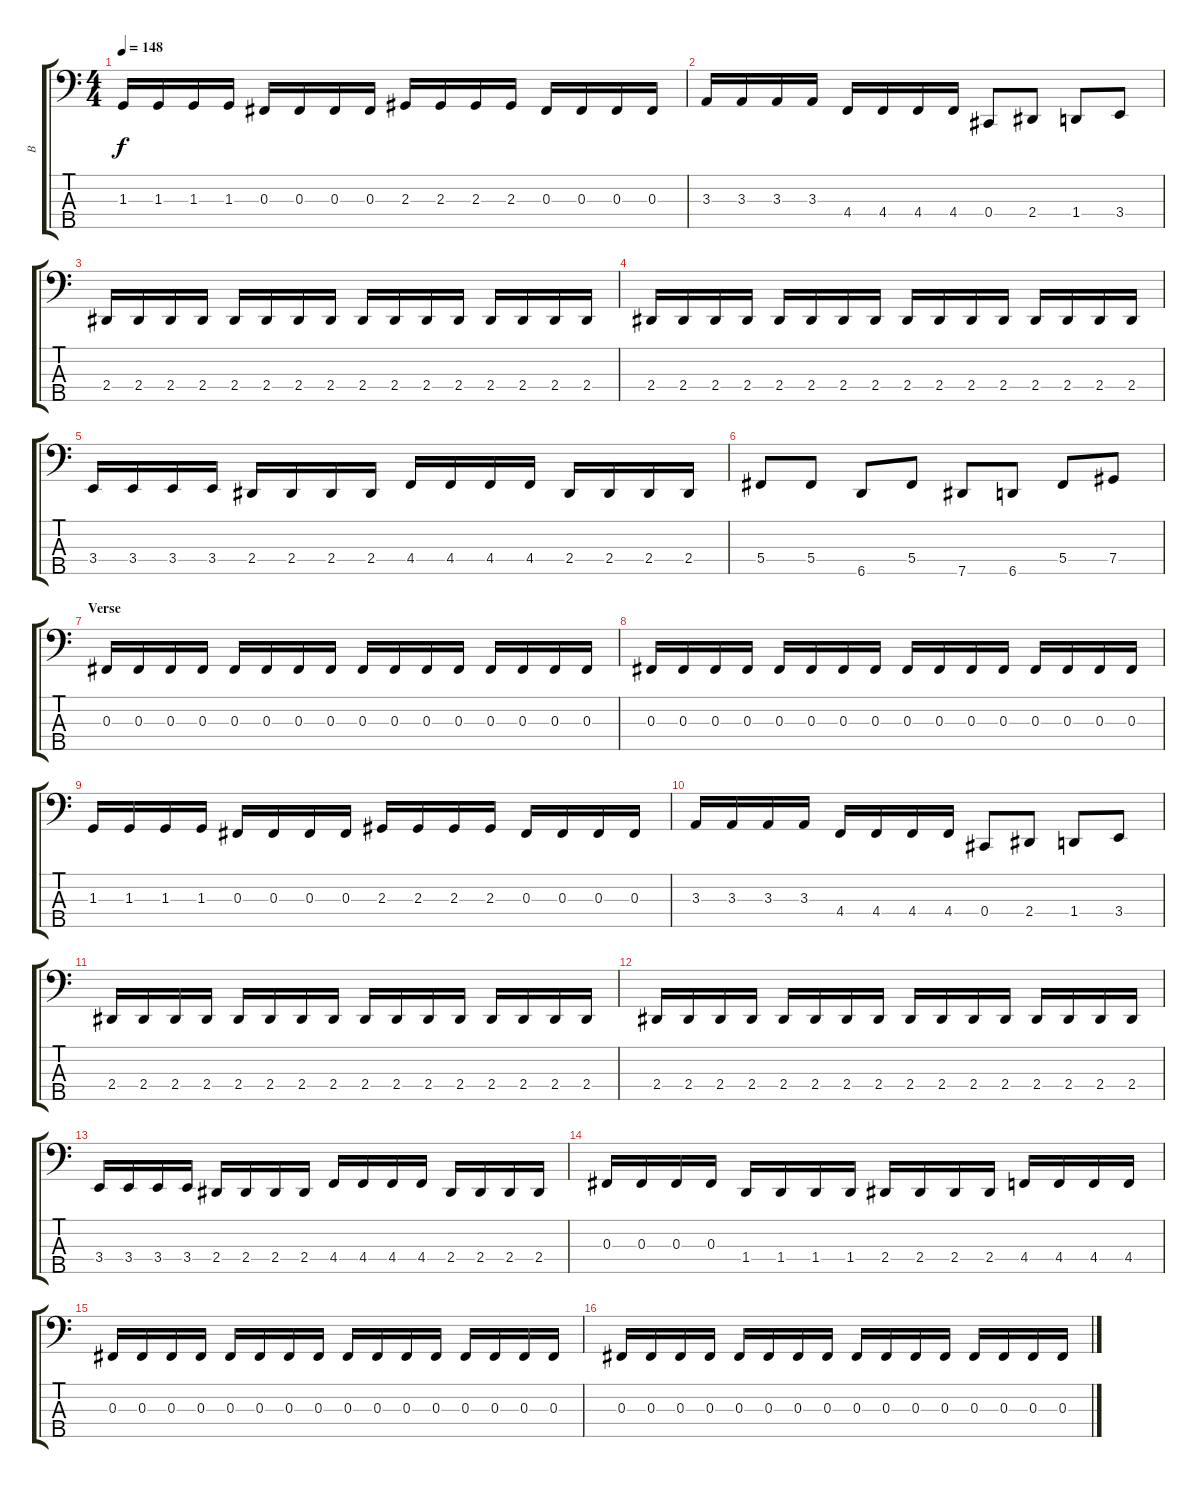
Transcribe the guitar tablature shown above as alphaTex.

\track ("B" "B") {instrument electricbassfinger}
\staff {score tabs}
\tuning (E2 B1 Gb1 Db1 Ab0) {hide}
\ts (4 4)
\tempo 148
\clef f4
\ks c
1.3.16{dy f} 1.3.16 1.3.16 1.3.16 0.3.16 0.3.16 0.3.16 0.3.16 2.3.16 2.3.16 2.3.16 2.3.16 0.3.16 0.3.16 0.3.16 0.3.16 |
3.3.16 3.3.16 3.3.16 3.3.16 4.4.16 4.4.16 4.4.16 4.4.16 0.4.8 2.4.8 1.4.8 3.4.8 |
2.4.16 2.4.16 2.4.16 2.4.16 2.4.16 2.4.16 2.4.16 2.4.16 2.4.16 2.4.16 2.4.16 2.4.16 2.4.16 2.4.16 2.4.16 2.4.16 |
2.4.16 2.4.16 2.4.16 2.4.16 2.4.16 2.4.16 2.4.16 2.4.16 2.4.16 2.4.16 2.4.16 2.4.16 2.4.16 2.4.16 2.4.16 2.4.16 |
3.4.16 3.4.16 3.4.16 3.4.16 2.4.16 2.4.16 2.4.16 2.4.16 4.4.16 4.4.16 4.4.16 4.4.16 2.4.16 2.4.16 2.4.16 2.4.16 |
5.4.8 5.4.8 6.5.8 5.4.8 7.5.8 6.5.8 5.4.8 7.4.8 |
\section ("" "Verse")
0.3.16 0.3.16 0.3.16 0.3.16 0.3.16 0.3.16 0.3.16 0.3.16 0.3.16 0.3.16 0.3.16 0.3.16 0.3.16 0.3.16 0.3.16 0.3.16 |
0.3.16 0.3.16 0.3.16 0.3.16 0.3.16 0.3.16 0.3.16 0.3.16 0.3.16 0.3.16 0.3.16 0.3.16 0.3.16 0.3.16 0.3.16 0.3.16 |
1.3.16 1.3.16 1.3.16 1.3.16 0.3.16 0.3.16 0.3.16 0.3.16 2.3.16 2.3.16 2.3.16 2.3.16 0.3.16 0.3.16 0.3.16 0.3.16 |
3.3.16 3.3.16 3.3.16 3.3.16 4.4.16 4.4.16 4.4.16 4.4.16 0.4.8 2.4.8 1.4.8 3.4.8 |
2.4.16 2.4.16 2.4.16 2.4.16 2.4.16 2.4.16 2.4.16 2.4.16 2.4.16 2.4.16 2.4.16 2.4.16 2.4.16 2.4.16 2.4.16 2.4.16 |
2.4.16 2.4.16 2.4.16 2.4.16 2.4.16 2.4.16 2.4.16 2.4.16 2.4.16 2.4.16 2.4.16 2.4.16 2.4.16 2.4.16 2.4.16 2.4.16 |
3.4.16 3.4.16 3.4.16 3.4.16 2.4.16 2.4.16 2.4.16 2.4.16 4.4.16 4.4.16 4.4.16 4.4.16 2.4.16 2.4.16 2.4.16 2.4.16 |
0.3.16 0.3.16 0.3.16 0.3.16 1.4.16 1.4.16 1.4.16 1.4.16 2.4.16 2.4.16 2.4.16 2.4.16 4.4.16 4.4.16 4.4.16 4.4.16 |
0.3.16 0.3.16 0.3.16 0.3.16 0.3.16 0.3.16 0.3.16 0.3.16 0.3.16 0.3.16 0.3.16 0.3.16 0.3.16 0.3.16 0.3.16 0.3.16 |
0.3.16 0.3.16 0.3.16 0.3.16 0.3.16 0.3.16 0.3.16 0.3.16 0.3.16 0.3.16 0.3.16 0.3.16 0.3.16 0.3.16 0.3.16 0.3.16
